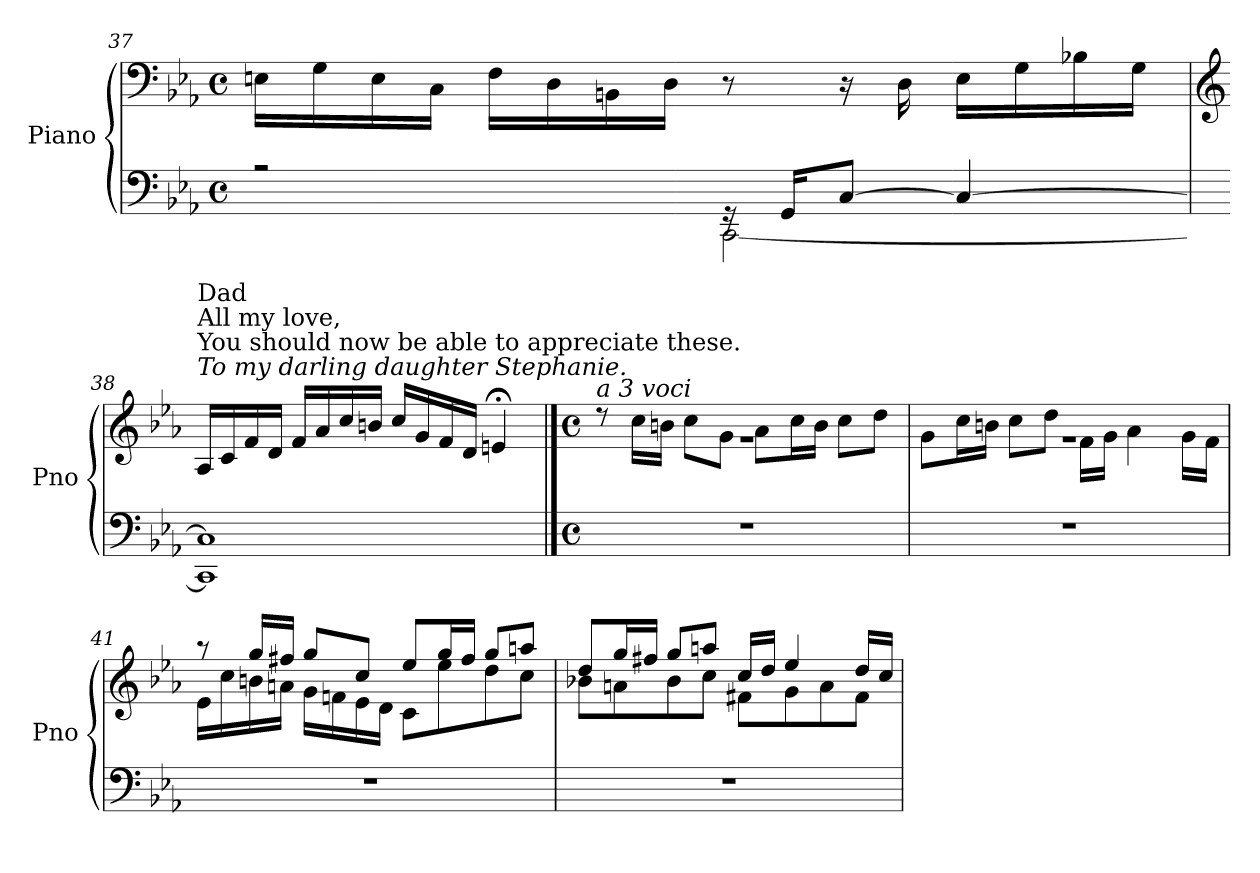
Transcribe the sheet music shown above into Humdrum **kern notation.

**kern	**kern
*part1	*part1
*staff2	*staff1
*I"Piano	*
*I'Pno	*
*clefF4	*clefF4
*k[b-e-a-]	*k[b-e-a-]
*M4/4	*M4/4
*met(c)	*met(c)
=37	=37
*^	*
2ryy	2rA	16En\LL
.	.	16G\
.	.	16E\
.	.	16C\JJ
.	.	16F\LL
.	.	16D\
.	.	16BBn\
.	.	16D\JJ
16rGG	[2CC\	8r
16GG/KL	.	.
[8C/J	.	16r
.	.	16D\
4C/_	.	16E\LL
.	.	16G\
.	.	16B-X\
.	.	16G\JJ
=38	=38	=38
*	*	*clefG2
!	!	!LO:TX:a:i:t=To my darling daughter Stephanie.
!	!	!LO:TX:a:t=You should now be able to appreciate these.
!	!	!LO:TX:a:t=All my love,
!	!	!LO:TX:a:t=Dad
1C]	1CC]	16A-/LL
.	.	16c/
.	.	16f/
.	.	16d/JJ
.	.	16f/LL
.	.	16a-/
.	.	16cc/
.	.	16bn/JJ
.	.	16cc/LL
.	.	16g/
.	.	16f/
.	.	16d/JJ
.	.	4en;</
*v	*v	*
!!LO:PB:g=z
==39	==39
*M4/4	*M4/4
*met(c)	*met(c)
*	*^
!	!LO:TX:a:i:t=a 3 voci	!
1r	1rg	8rdd
.	.	16cc\LL
.	.	16bn\JJ
.	.	8cc\L
.	.	8g\J
.	.	8a-\L
.	.	16cc\L
.	.	16b\JJ
.	.	8cc\L
.	.	8dd\J
=40	=40	=40
1r	1rg	8g\L
.	.	16cc\L
.	.	16bn\JJ
.	.	8cc\L
.	.	8dd\J
.	.	16f\LL
.	.	16g\JJ
.	.	4a-\
.	.	16g\LL
.	.	16f\JJ
=41	=41	=41
1r	8r	16e-\LL
.	.	16cc\
.	16gg/LL	16bn\
.	16ff#X/JJ	16an\JJ
.	8gg/L	16g\LL
.	.	16fn\
.	8cc/J	16e-\
.	.	16d\JJ
.	8ee-/L	8c\L
.	16gg/L	8ee-\
.	16ff#/JJ	.
.	8gg/L	8dd\
.	8aan/J	8cc\J
!!LO:LB:g=z	!!
=42	=42	=42
1r	8dd/L	8b-X\L
.	16gg/L	8an\
.	16ff#X/JJ	.
.	8gg/L	8b-\
.	8aan/J	8cc\J
.	16cc/LL	8f#X\L
.	16dd/JJ	.
.	4ee-/	8g\
.	.	8a\
.	16dd/LL	8f#\J
.	16cc/JJ	.
*	*v	*v
=	=
*-	*-
